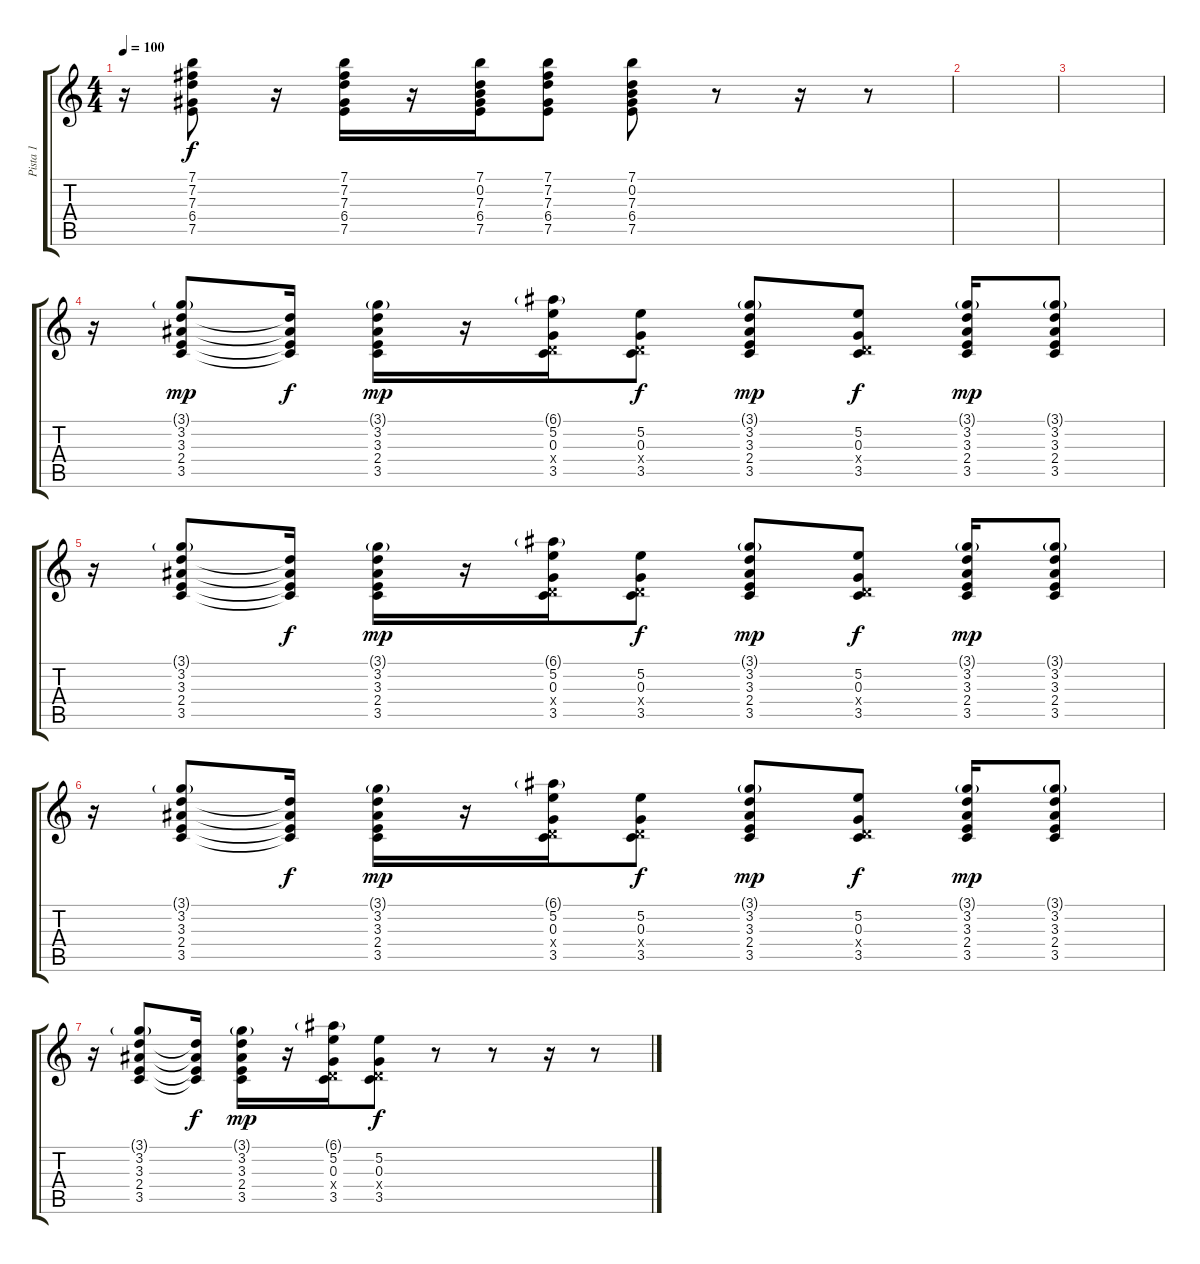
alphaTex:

\track ("Pista 1" "Pista 1") {instrument electricguitarmuted}
\staff {score tabs}
\tuning (E4 B3 G3 D3 A2 E2) {hide}
\ts (4 4)
\tempo 100
\clef g2
\ks c
r.16{dy f} (7.1 7.2 7.3 6.4 7.5).8 r.16 (7.1 7.2 7.3 6.4 7.5).16 r.16 (7.1 0.2 7.3 6.4 7.5).16 (7.1 7.2 7.3 6.4 7.5).8 (7.1 0.2 7.3 6.4 7.5).8 r.8 r.16 r.8 |
|
|
r.16 (3.1{g} 3.2 3.3 2.4 3.5).8{dy mp} (3.2{t} 3.3{t} 2.4{t} 3.5{t}).16{dy f} (3.1{g} 3.2 3.3 2.4 3.5).16{dy mp} r.16 (6.1{g} 5.2 0.3 0.4{x} 3.5).16 (5.2 0.3 0.4{x} 3.5).8{dy f} (3.1{g} 3.2 3.3 2.4 3.5).8{dy mp} (5.2 0.3 0.4{x} 3.5).8{dy f} (3.1{g} 3.2 3.3 2.4 3.5).16{dy mp} (3.1{g} 3.2 3.3 2.4 3.5).8 |
r.16 (3.1{g} 3.2 3.3 2.4 3.5).8 (3.2{t} 3.3{t} 2.4{t} 3.5{t}).16{dy f} (3.1{g} 3.2 3.3 2.4 3.5).16{dy mp} r.16 (6.1{g} 5.2 0.3 0.4{x} 3.5).16 (5.2 0.3 0.4{x} 3.5).8{dy f} (3.1{g} 3.2 3.3 2.4 3.5).8{dy mp} (5.2 0.3 0.4{x} 3.5).8{dy f} (3.1{g} 3.2 3.3 2.4 3.5).16{dy mp} (3.1{g} 3.2 3.3 2.4 3.5).8 |
r.16 (3.1{g} 3.2 3.3 2.4 3.5).8 (3.2{t} 3.3{t} 2.4{t} 3.5{t}).16{dy f} (3.1{g} 3.2 3.3 2.4 3.5).16{dy mp} r.16 (6.1{g} 5.2 0.3 0.4{x} 3.5).16 (5.2 0.3 0.4{x} 3.5).8{dy f} (3.1{g} 3.2 3.3 2.4 3.5).8{dy mp} (5.2 0.3 0.4{x} 3.5).8{dy f} (3.1{g} 3.2 3.3 2.4 3.5).16{dy mp} (3.1{g} 3.2 3.3 2.4 3.5).8 |
r.16 (3.1{g} 3.2 3.3 2.4 3.5).8 (3.2{t} 3.3{t} 2.4{t} 3.5{t}).16{dy f} (3.1{g} 3.2 3.3 2.4 3.5).16{dy mp} r.16 (6.1{g} 5.2 0.3 0.4{x} 3.5).16 (5.2 0.3 0.4{x} 3.5).8{dy f} r.8 r.8 r.16 r.8
